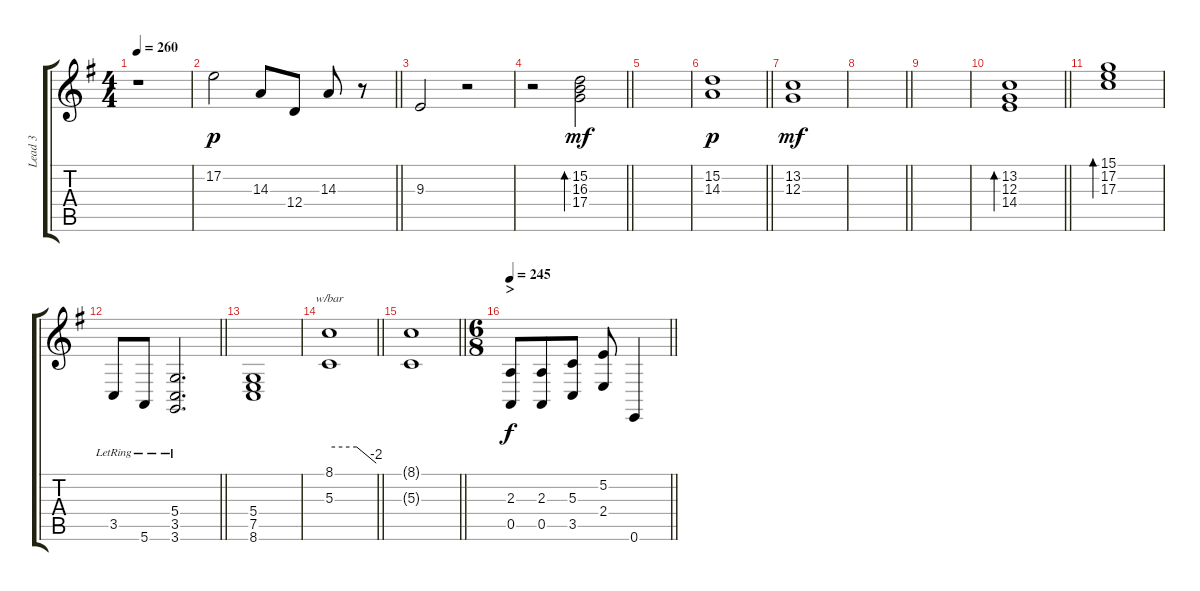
\track ("Lead 3" "Lead 3") {instrument lead2sawtooth}
\staff {score tabs}
\tuning (E4 B3 G3 D3 A2 E2) {hide}
\ts (4 4)
\tempo 260
\clef g2
\ks eminor
r.1{dy f} |
\barLineRight lightlight
17.2.2{dy p} 14.3.8 12.4.8 14.3.8 r.8 |
9.3.2 r.2 |
\barLineRight lightlight
r.2 (15.2 16.3 17.4).2{bd 240 dy mf} |
|
\barLineRight lightlight
(15.2 14.3).1{dy p} |
(13.2 12.3).1{dy mf} |
\barLineRight lightlight
|
|
\barLineRight lightlight
(13.2 12.3 14.4).1{bd 240} |
(15.1 17.2 17.3).1{bd 240} |
\barLineRight lightlight
3.5{lr}.8 5.6{lr}.8 (5.4{lr} 3.5{lr} 3.6).2{d} |
(5.4 7.5 8.6).1 |
\barLineRight lightlight
(8.1 5.3).1{tbe (custom default 0 0 35 0 60 -8) instrument lead8bassandlead} |
\barLineRight lightlight
(8.1{t} 5.3{t}).1 |
\ts (6 8)
\section ("" ">")
\tempo 245
\barLineRight lightlight
(2.3 0.5).8{dy f volume 13 balance 14 instrument lead1square} (2.3 0.5).8 (5.3 3.5).8 (5.2 2.4).8 0.6.4
